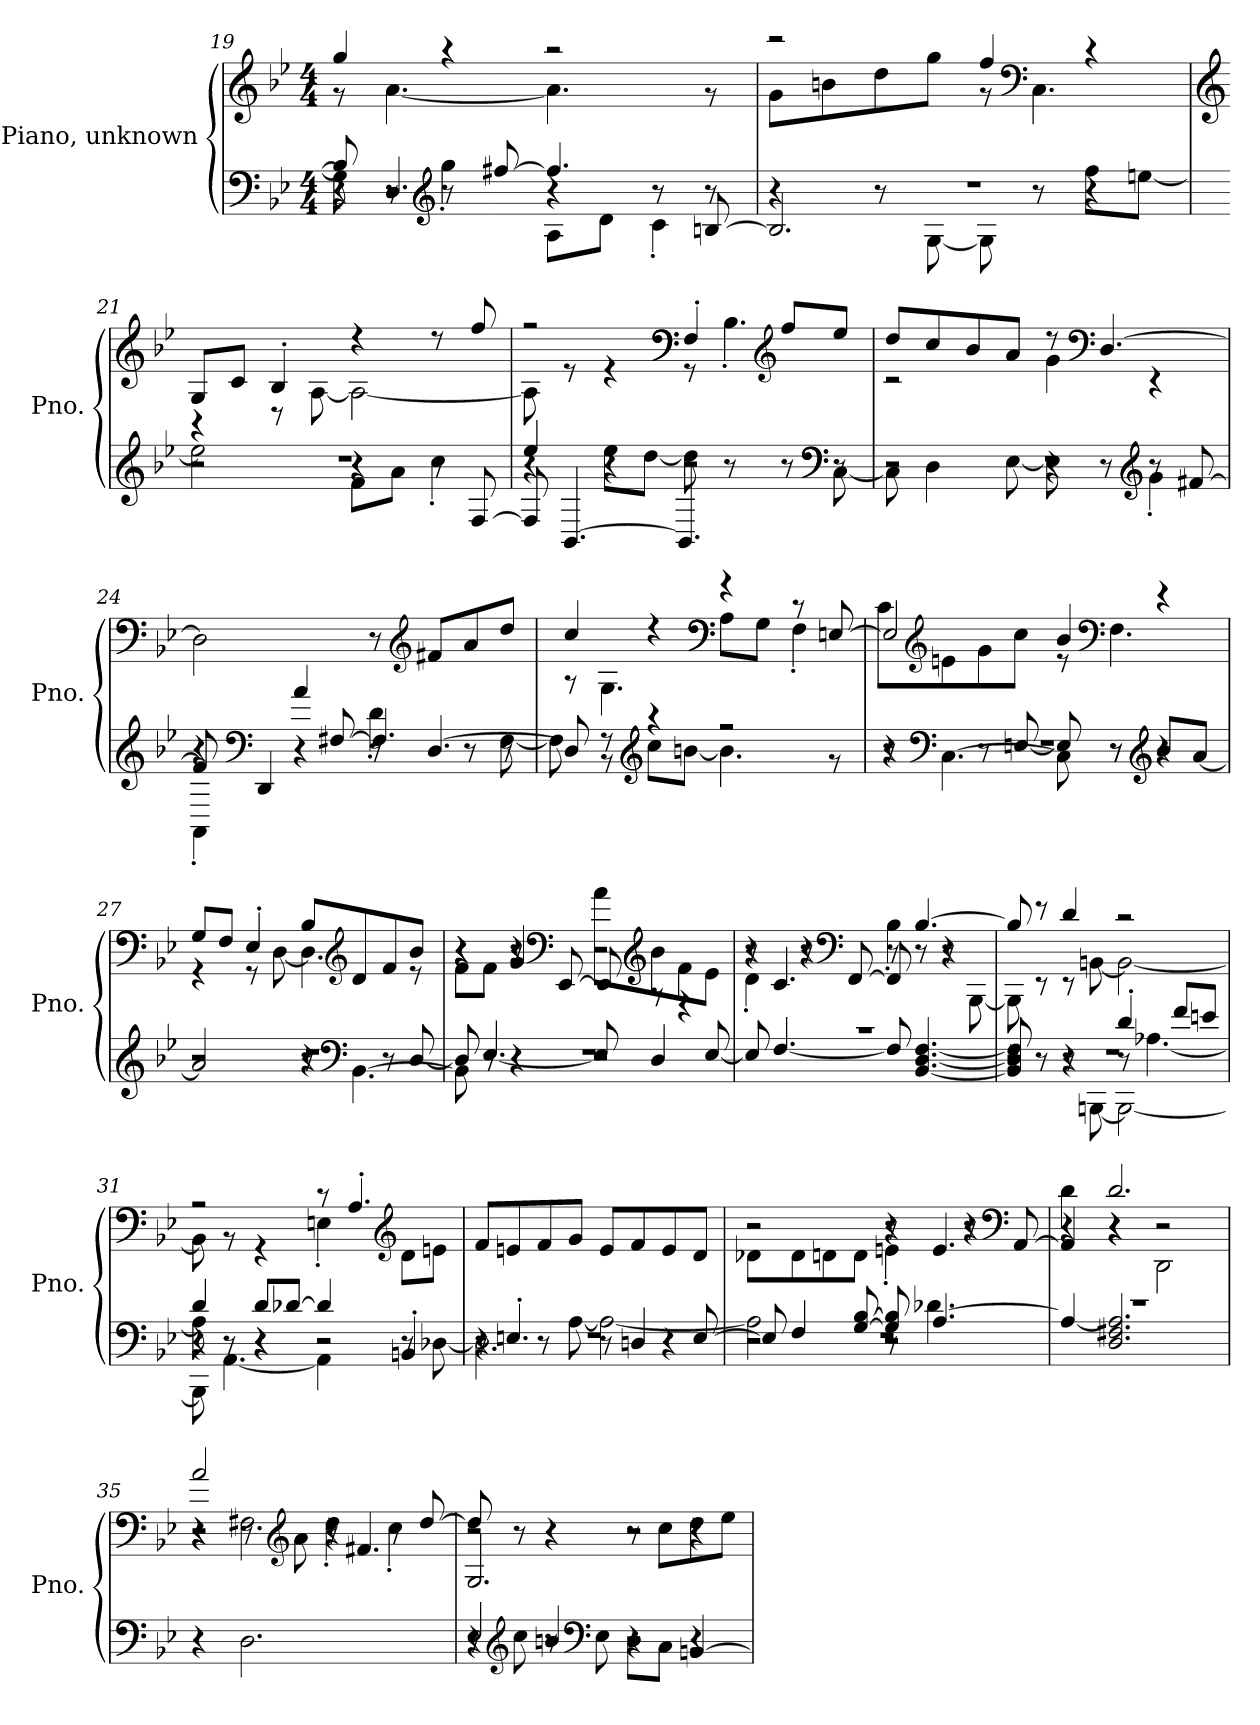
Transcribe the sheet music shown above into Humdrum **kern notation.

**kern	**kern
*part1	*part1
*staff2	*staff1
*I"Piano, unknown	*
*I'Pno.	*
*clefF4	*clefG2
*k[b-e-]	*k[b-e-]
*M4/4	*M4/4
=19	=19
*^	*^
*	*^	*	*
4r	8G\]	8B-/]	4gg/	8r
.	8r	4.D/	.	[4.a\
*clefG2	*	*	*	*
8r	4gg'\	.	4r	.
[8ff#X/	.	.	.	.
4.ff#/]	8A\L	4r	2r	4.a\]
.	8d\J	.	.	.
.	4c'\	8r	.	.
8r	.	[8Bn/	.	8r
!!LO:PB:g=z	!!
=20	=20	=20	=20	=20
1r	4r	2.B/]	2r	8g\L
.	.	.	.	8bn\
.	8r	.	.	8dd\
.	[8G\	.	.	8gg\J
.	8G\]	.	4ff/	8r
*	*	*	*clefF4	*
.	8r	.	.	4.C\
.	8ff\L	4r	4r	.
.	[8een\J	.	.	.
=21	=21	=21	=21	=21
*	*	*	*clefG2	*
1r	2ee\]	2r	8G/L	4r
.	.	.	8c/J	.
.	.	.	4B-'/	8r
.	.	.	.	[8A\
.	8f\L	4r	4r	2A\_
.	8a\J	.	.	.
.	4cc'\	8r	8r	.
.	.	[8F/	8ff/	.
=22	=22	=22	=22	=22
4ee-/	4r	8F/]	2r	8A\]
.	.	[4.BB-/	.	8r
4r	8ee-\L	.	.	4r
.	[8dd\J	.	.	.
*	*	*	*clefF4	*
2r	8dd\]	4.BB-/]	4F'/	8r
.	8r	.	.	4.B-'\
*	*	*	*clefG2	*
.	8r	.	8ff/L	.
*clefF4	*	*	*	*
.	[8C\	8r	8ee-/J	.
!!LO:LB:g=z	!!
=23	=23	=23	=23	=23
1r	8C\]	2r	8dd/L	2r
.	4D\	.	8cc/	.
.	.	.	8b-/	.
.	[8E-\	.	8a/J	.
.	8E-\]	4r	8r	4g\
*	*	*	*clefF4	*
.	8r	.	[4.D/	.
*clefG2	*	*	*	*
.	4g'\	8r	.	4r
.	.	[8f#X/	.	.
*	*	*	*v	*v
=24	=24	=24	=24
4r	4AA'\	8f#/]	2D\]
*clefF4	*	*	*
.	.	4DD/	.
4a/	4r	.	.
.	.	[8F#X/	.
8r	4d'\	4.F#/]	8r
*	*	*	*clefG2
[4.D/	.	.	8f#X/L
.	8r	.	8a/
.	[8F#\	8r	8dd/J
*	*v	*v	*
=25	=25	=25
*	*	*^
8D/]	8F#\]	4cc/	8r
8r	8r	.	4.G\
*clefG2	*	*	*
4r	8cc\L	4r	.
.	[8bn\J	.	.
*	*	*clefF4	*
2r	4.b\]	4r	8A\L
.	.	.	8G\J
.	.	8r	4F'\
.	8r	[8En/	.
!!LO:LB:g=z	!!
=26	=26	=26	=26
*	*^	*	*
1r	4r	8r	2E/]	8c\L
*clefF4	*	*	*clefG2	*
.	.	[4.C\	.	8en\
.	8r	.	.	8g\
.	[8En/	.	.	8cc\J
.	8E/]	8C\]	4b-/	8r
*	*	*	*clefF4	*
.	8r	8r	.	4.F\
*clefG2	*	*	*	*
.	8b-/L	4r	4r	.
.	[8a/J	.	.	.
=27	=27	=27	=27	=27
1r	2a/]	2r	8G/L	4r
.	.	.	8F/J	.
.	.	.	4E-'/	8r
.	.	.	.	[8D\
.	4r	8r	8B-/L	4.D\]
*clefF4	*	*	*clefG2	*
.	.	[4.BB-\	8d/	.
.	8r	.	8f/	.
.	[8D/	.	8b-/J	8r
=28	=28	=28	=28	=28
*	*	*	*	*^
1r	8D/]	8BB-\]	4r	8f\L	4r
.	[4.E-/	8r	.	8f\J	.
.	.	4r	4g/	4r	8r
*	*	*	*clefF4	*	*
.	.	.	.	.	[8EE-/
.	8E-/]	2r	2r	8a\L	8EE-/]
*	*	*	*clefG2	*	*
.	4D/	.	.	8b-\	8r
.	.	.	.	8f\	4r
.	[8E-/	.	.	8e-\J	.
*	*v	*v	*	*	*
!!LO:LB:g=z	!!	!!
=29	=29	=29	=29	=29
1r	8E-/]	8r	4d'\	4r
.	[4.F/	4.c/	.	.
.	.	.	4r	8r
*	*	*clefF4	*	*
.	.	.	.	[8FF/
.	8F/]	8r	4B-'\	8FF/]
.	[4.BB-/ [4.D/ [4.F/	[4.B-/	.	8r
.	.	.	8r	4r
.	.	.	[8BBB-\	.
*	*	*	*v	*v
=30	=30	=30	=30
*^	*^	*	*
1r	2r	8BB-/] 8D/] 8F/]	4r	8B-/]	8BBB-\]
.	.	8r	.	8r	8r
.	.	4r	8r	4d/	8r
.	.	.	[8BBBn\	.	[8BBn\
.	8r	4d'/	2BBB\_	2r	2BB\_
.	[4.A-X\	.	.	.	.
.	.	8f/L	.	.	.
.	.	8en/J	.	.	.
=31	=31	=31	=31	=31	=31
4d/	8A-\]	4r	8BBB\]	2r	8BB\]
.	8r	.	[4.AA\	.	8r
4r	4r	8d/L	.	.	4r
.	.	[8d-X/J	.	.	.
2r	2r	4d-/]	4AA\]	8r	4En'\
.	.	.	.	4.A'/	.
*	*	*	*	*clefG2	*
.	.	4BBn'/	8r	.	8d\L
.	.	.	[8D-X\	.	8en\J
*	*	*	*	*v	*v
!!LO:LB:g=z
=32	=32	=32	=32	=32
1r	4r	8r	2.D-\]	8f/L
.	.	4.En'/	.	8en/
.	8r	.	.	8f/
.	[8A\	.	.	8g/J
.	2A\_	8r	.	8e/L
.	.	4Dn/	.	8f/
.	.	.	4r	8e/
.	.	[8E/	.	8d/J
=33	=33	=33	=33	=33
*	*	*	*	*^
*	*	*	*	*	*^
1r	2A\]	8E/]	2r	2r	8d-X\L	2r
.	.	4F/	.	.	8d-\	.
.	.	.	.	.	8dn\	.
.	.	[8G/ [8B-/	.	.	8d\J	.
.	2r	8G/] 8B-/]	8r	8r	4en'\	4r
.	.	[4.A/	4.d-X\	4.e/	.	.
.	.	.	.	.	4r	8r
*	*	*	*	*clefF4	*	*
.	.	.	.	.	.	[8AA/
*	*v	*v	*v	*	*	*
=34	=34	=34	=34	=34
1r	4A/_	4r	4d\	4AA/]
.	2.D/ 2.F#X/ 2.A/]	2.d/	4r	4r
.	.	.	2DD\	2r
*v	*v	*	*	*
!!LO:LB:g=z
=35	=35	=35	=35
*	*	*	*^
4r	2r	4r	2a/	4r
2.D\	.	8r	.	2.F#X\
*	*clefG2	*	*	*
.	.	8a\	.	.
.	4r	4dd'\	8r	.
.	.	.	4.f#X/	.
.	8r	4cc'\	.	.
.	[8dd/	.	.	.
*	*	*	*v	*v
=36	=36	=36	=36
*^	*	*	*
*	*^	*	*	*
4r	8r	2E-/	8dd/]	2r	2.G/
*clefG2	*	*	*	*	*
.	8cc\	.	8r	.	.
4bn/	8r	.	4r	.	.
*clefF4	*	*	*	*	*
.	8E-\	.	.	.	.
2r	8D\L	4r	2r	8r	.
.	8C\J	.	.	8cc\L	.
.	4r	[4BBn/	.	8dd\	4r
.	.	.	.	8ee-\J	.
*v	*v	*v	*	*	*
*	*v	*v	*v
=	=
*-	*-
